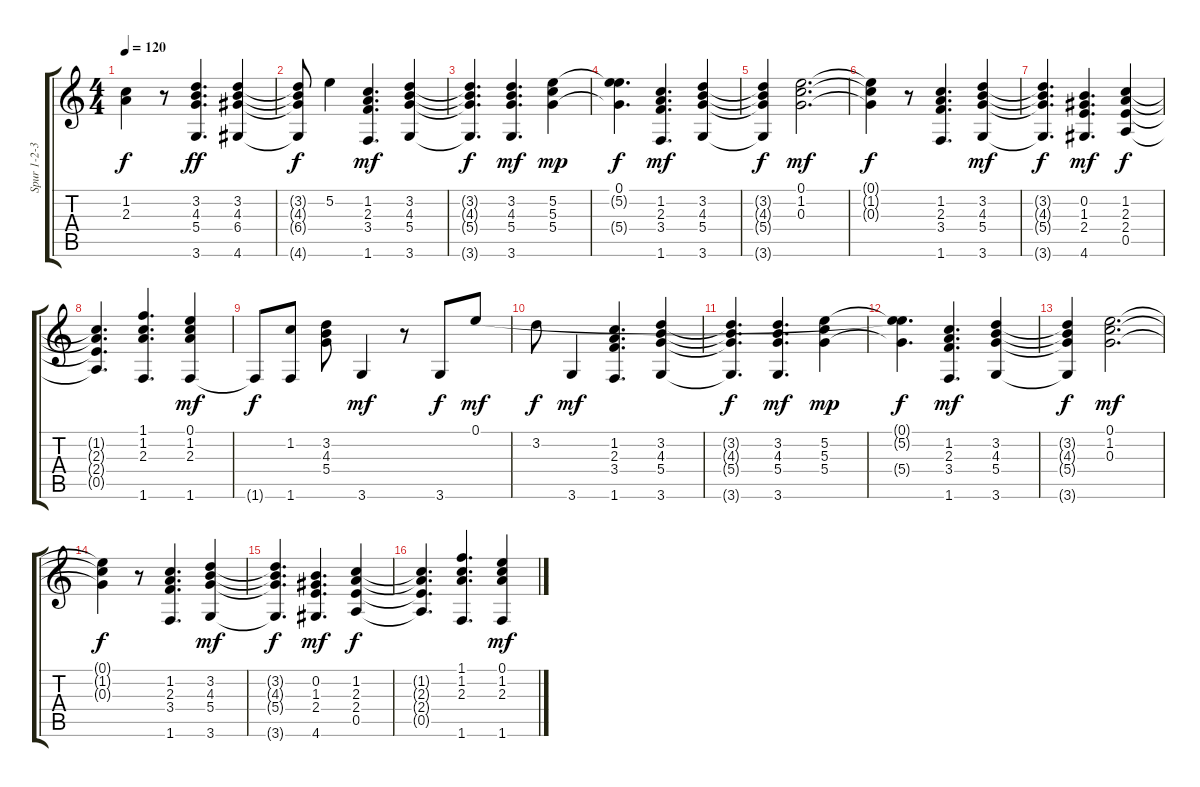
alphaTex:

\track ("Spur 1-2-3" "Spur 1-2-3") {instrument acousticguitarsteel}
\staff {score tabs}
\tuning (E4 B3 G3 D3 A2 E2) {hide}
\ts (4 4)
\tempo 120
\clef g2
\ks c
(1.2 2.3).4{dy f} r.8 (3.2 4.3 5.4 3.6).4{d dy ff} (3.2 4.3 6.4 4.6).4 |
(3.2{t} 4.3{t} 6.4{t} 4.6{t}).8{dy f} 5.2.4 (1.2 2.3 3.4 1.6).4{d dy mf} (3.2 4.3 5.4 3.6).4 |
(3.2{t} 4.3{t} 5.4{t} 3.6{t}).4{d dy f} (3.2 4.3 5.4 3.6).4{d dy mf} (5.2 5.3 5.4).4{dy mp} |
(0.1 5.2{t} 5.4{t}).4{d dy f} (1.2 2.3 3.4 1.6).4{d dy mf} (3.2 4.3 5.4 3.6).4 |
(3.2{t} 4.3{t} 5.4{t} 3.6{t}).4{dy f} (0.1 1.2 0.3).2{d dy mf} |
(0.1{t} 1.2{t} 0.3{t}).4{dy f} r.8 (1.2 2.3 3.4 1.6).4{d} (3.2 4.3 5.4 3.6).4{dy mf} |
(3.2{t} 4.3{t} 5.4{t} 3.6{t}).4{d dy f} (0.2 1.3 2.4 4.6).4{d dy mf} (1.2 2.3 2.4 0.5).4{dy f} |
(1.2{t} 2.3{t} 2.4{t} 0.5{t}).4{d} (1.1 1.2 2.3 1.6).4{d} (0.1 1.2 2.3 1.6).4{dy mf} |
1.6{t}.8{dy f} (1.2 1.6).8 (3.2 4.3 5.4).8 3.6.4{dy mf} r.8 3.6.8{dy f} 0.1.8{dy mf} |
3.2.8{dy f} 3.6.4{dy mf} (1.2 2.3 3.4 1.6).4{d} (3.2 4.3 5.4 3.6).4 |
(3.2{t} 4.3{t} 5.4{t} 3.6{t}).4{d dy f} (3.2 4.3 5.4 3.6).4{d dy mf} (5.2 5.3 5.4).4{dy mp} |
(0.1{t} 5.2{t} 5.4{t}).4{d dy f} (1.2 2.3 3.4 1.6).4{d dy mf} (3.2 4.3 5.4 3.6).4 |
(3.2{t} 4.3{t} 5.4{t} 3.6{t}).4{dy f} (0.1 1.2 0.3).2{d dy mf} |
(0.1{t} 1.2{t} 0.3{t}).4{dy f} r.8 (1.2 2.3 3.4 1.6).4{d} (3.2 4.3 5.4 3.6).4{dy mf} |
(3.2{t} 4.3{t} 5.4{t} 3.6{t}).4{d dy f} (0.2 1.3 2.4 4.6).4{d dy mf} (1.2 2.3 2.4 0.5).4{dy f} |
(1.2{t} 2.3{t} 2.4{t} 0.5{t}).4{d} (1.1 1.2 2.3 1.6).4{d} (0.1 1.2 2.3 1.6).4{dy mf}
